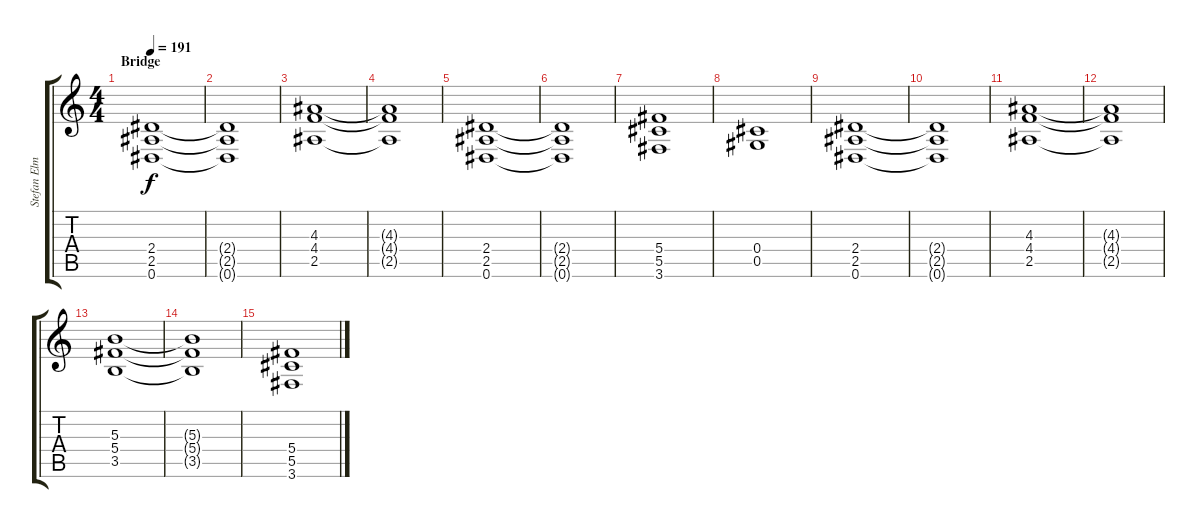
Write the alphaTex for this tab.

\track ("Stefan Elmgren" "Stefan Elm") {instrument distortionguitar}
\staff {score tabs}
\tuning (Eb4 Bb3 Gb3 Db3 Ab2 Eb2) {hide}
\ts (4 4)
\section ("" "Bridge")
\tempo 191
\clef g2
\ks c
(2.4 2.5 0.6).1{dy f} |
(2.4{t} 2.5{t} 0.6{t}).1 |
(4.3 4.4 2.5).1 |
(4.3{t} 4.4{t} 2.5{t}).1 |
(2.4 2.5 0.6).1 |
(2.4{t} 2.5{t} 0.6{t}).1 |
(5.4 5.5 3.6).1 |
(0.4 0.5).1 |
(2.4 2.5 0.6).1 |
(2.4{t} 2.5{t} 0.6{t}).1 |
(4.3 4.4 2.5).1 |
(4.3{t} 4.4{t} 2.5{t}).1 |
(5.3 5.4 3.5).1 |
(5.3{t} 5.4{t} 3.5{t}).1 |
(5.4 5.5 3.6).1
